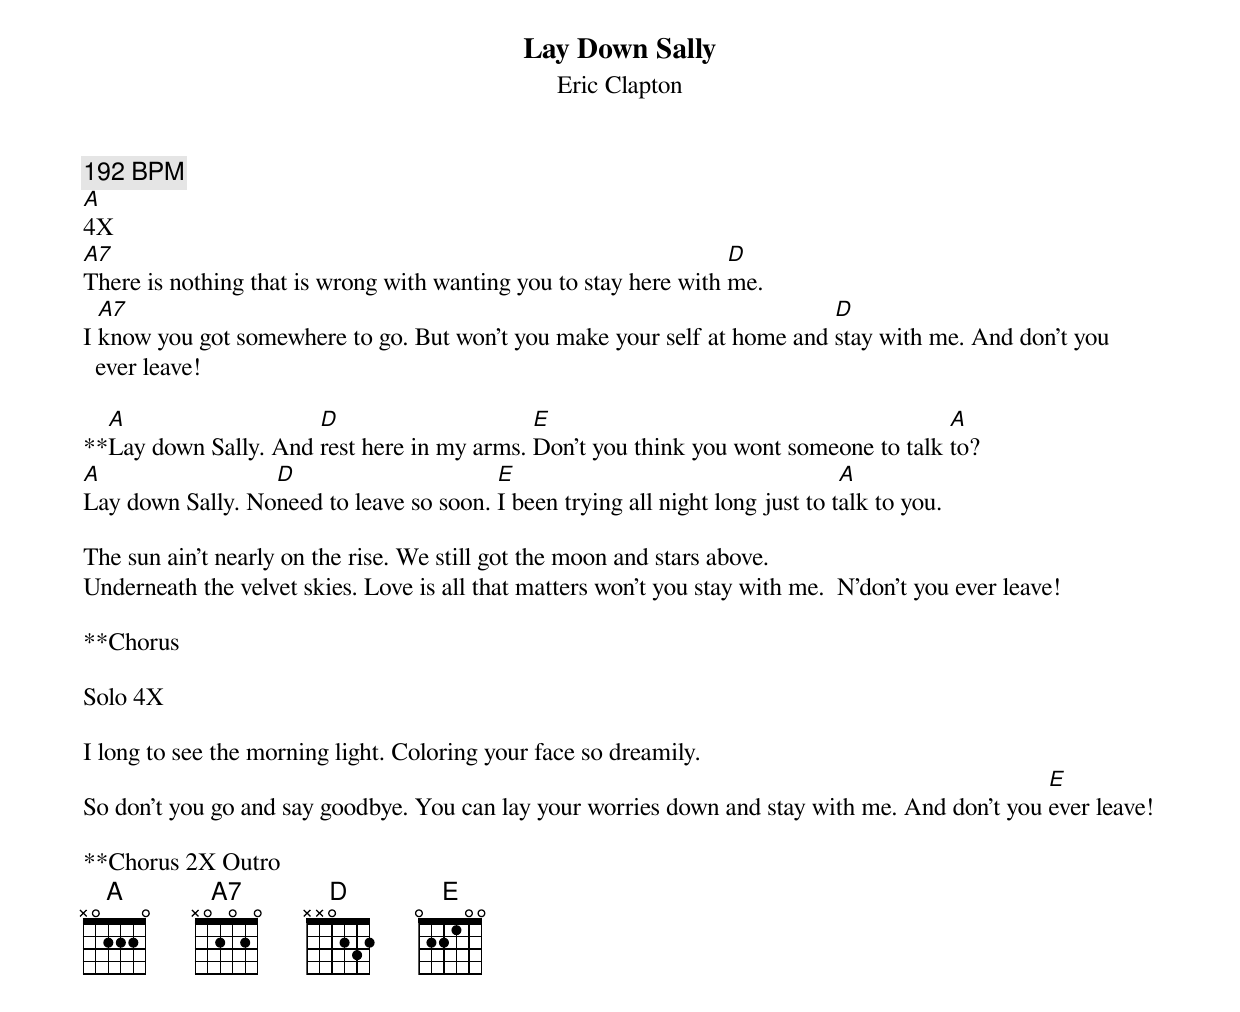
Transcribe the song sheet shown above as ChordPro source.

{title:Lay Down Sally}
{subtitle:Eric Clapton}
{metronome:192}
{c:192 BPM}
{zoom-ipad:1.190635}
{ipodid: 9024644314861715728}
[A]4X
[A7]There is nothing that is wrong with wanting you to stay here with [D]me.
I [A7]know you got somewhere to go. But won't you make your self at home and [D]stay with me. And don’t you ever leave!

**[A]Lay down Sally. And [D]rest here in my arms. [E]Don't you think you wont someone to talk [A]to?
[A]Lay down Sally. No[D]need to leave so soon. [E]I been trying all night long just to t[A]alk to you.

The sun ain't nearly on the rise. We still got the moon and stars above.
Underneath the velvet skies. Love is all that matters won't you stay with me.  N’don’t you ever leave!

**Chorus

Solo 4X

I long to see the morning light. Coloring your face so dreamily.
So don't you go and say goodbye. You can lay your worries down and stay with me. And don't you [E]ever leave!

**Chorus 2X Outro
